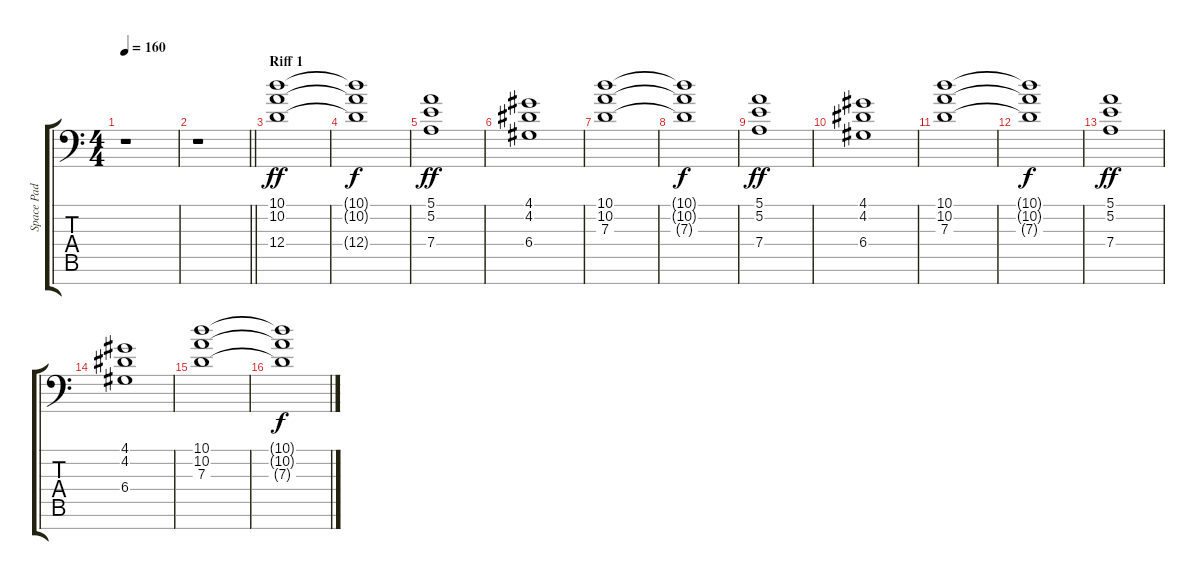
\track ("Space Pad revb" "Space Pad ") {instrument pad4choir}
\staff {score tabs}
\tuning (E4 B3 G3 D3 A2 E2 C-1) {hide}
\ts (4 4)
\tempo 160
\clef f4
\ks c
r.1{dy ff} |
\barLineRight lightlight
r.1 |
\section ("" "Riff 1")
(10.1 10.2 12.4).1 |
(10.1{t} 10.2{t} 12.4{t}).1{dy f} |
(5.1 5.2 7.4).1{dy ff} |
(4.1 4.2 6.4).1 |
(10.1 10.2 7.3).1 |
(10.1{t} 10.2{t} 7.3{t}).1{dy f} |
(5.1 5.2 7.4).1{dy ff} |
(4.1 4.2 6.4).1 |
(10.1 10.2 7.3).1 |
(10.1{t} 10.2{t} 7.3{t}).1{dy f} |
(5.1 5.2 7.4).1{dy ff} |
(4.1 4.2 6.4).1 |
(10.1 10.2 7.3).1 |
(10.1{t} 10.2{t} 7.3{t}).1{dy f}
